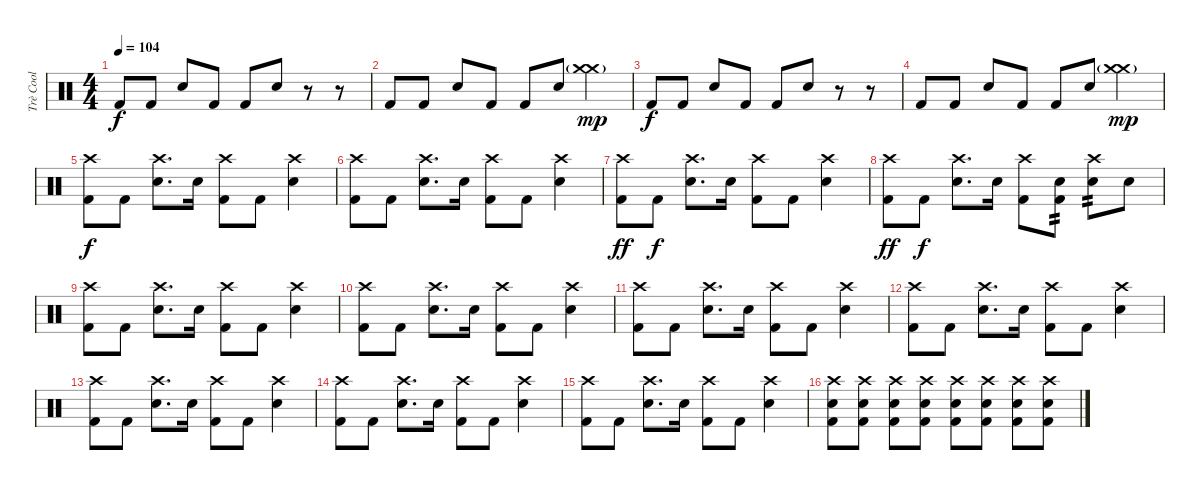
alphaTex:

\track ("Trè Cool" "Trè Cool") {instrument percussion}
\staff {score}
\articulation defaults
\ts (4 4)
\tempo 104
\clef neutral
\ks c "Kick (hit) 2".8{dy f} "Kick (hit) 2".8 "Snare (hit) 2".8 "Kick (hit) 2".8 "Kick (hit) 2".8 "Snare (hit) 2".8
r.8 r.8 |
"Kick (hit) 2".8 "Kick (hit) 2".8 "Snare (hit) 2".8 "Kick (hit) 2".8 "Kick (hit) 2".8 "Snare (hit) 2".8 ("Crash medium (hit)"{g} "Crash medium (hit)"{g}).4{dy mp} |
"Kick (hit) 2".8{dy f} "Kick (hit) 2".8 "Snare (hit) 2".8 "Kick (hit) 2".8 "Kick (hit) 2".8 "Snare (hit) 2".8 r.8 r.8 |
"Kick (hit) 2".8 "Kick (hit) 2".8 "Snare (hit) 2".8 "Kick (hit) 2".8 "Kick (hit) 2".8 "Snare (hit) 2".8 ("Crash medium (hit)"{g} "Crash medium (hit)"{g}).4{dy mp} |
("Crash high (hit)" "Kick (hit) 2").8{dy f} "Kick (hit) 2".8 ("Crash high (hit)" "Snare (hit) 2").8{d} "Snare (hit) 2".16 ("Crash high (hit)" "Kick (hit) 2").8 "Kick (hit) 2".8 ("Crash high (hit)" "Snare (hit) 2").4 |
("Crash high (hit)" "Kick (hit) 2").8 "Kick (hit) 2".8 ("Crash high (hit)" "Snare (hit) 2").8{d} "Snare (hit) 2".16 ("Crash high (hit)" "Kick (hit) 2").8 "Kick (hit) 2".8 ("Crash high (hit)" "Snare (hit) 2").4 |
("Crash high (hit)" "Kick (hit) 2").8{dy ff} "Kick (hit) 2".8{dy f} ("Crash high (hit)" "Snare (hit) 2").8{d} "Snare (hit) 2".16 ("Crash high (hit)" "Kick (hit) 2").8 "Kick (hit) 2".8 ("Crash high (hit)" "Snare (hit) 2").4 |
("Crash high (hit)" "Kick (hit) 2").8{dy ff} "Kick (hit) 2".8{dy f} ("Crash high (hit)" "Snare (hit) 2").8{d} "Snare (hit) 2".16 ("Crash high (hit)" "Kick (hit) 2").8 ("Snare (hit) 2" "Kick (hit) 2").8{tp 2} ("Crash high (hit)" "Snare (hit) 2").8{tp 2} "Snare (hit) 2".8 |
("Crash high (hit)" "Kick (hit) 2").8 "Kick (hit) 2".8 ("Crash high (hit)" "Snare (hit) 2").8{d} "Snare (hit) 2".16 ("Crash high (hit)" "Kick (hit) 2").8 "Kick (hit) 2".8 ("Crash high (hit)" "Snare (hit) 2").4 |
("Crash high (hit)" "Kick (hit) 2").8 "Kick (hit) 2".8 ("Crash high (hit)" "Snare (hit) 2").8{d} "Snare (hit) 2".16 ("Crash high (hit)" "Kick (hit) 2").8 "Kick (hit) 2".8 ("Crash high (hit)" "Snare (hit) 2").4 |
("Crash high (hit)" "Kick (hit) 2").8 "Kick (hit) 2".8 ("Crash high (hit)" "Snare (hit) 2").8{d} "Snare (hit) 2".16 ("Crash high (hit)" "Kick (hit) 2").8 "Kick (hit) 2".8 ("Crash high (hit)" "Snare (hit) 2").4 |
("Crash high (hit)" "Kick (hit) 2").8 "Kick (hit) 2".8 ("Crash high (hit)" "Snare (hit) 2").8{d} "Snare (hit) 2".16 ("Crash high (hit)" "Kick (hit) 2").8 "Kick (hit) 2".8 ("Crash high (hit)" "Snare (hit) 2").4 |
("Crash high (hit)" "Kick (hit) 2").8 "Kick (hit) 2".8 ("Crash high (hit)" "Snare (hit) 2").8{d} "Snare (hit) 2".16 ("Crash high (hit)" "Kick (hit) 2").8 "Kick (hit) 2".8 ("Crash high (hit)" "Snare (hit) 2").4 |
("Crash high (hit)" "Kick (hit) 2").8 "Kick (hit) 2".8 ("Crash high (hit)" "Snare (hit) 2").8{d} "Snare (hit) 2".16 ("Crash high (hit)" "Kick (hit) 2").8 "Kick (hit) 2".8 ("Crash high (hit)" "Snare (hit) 2").4 |
("Crash high (hit)" "Kick (hit) 2").8 "Kick (hit) 2".8 ("Crash high (hit)" "Snare (hit) 2").8{d} "Snare (hit) 2".16 ("Crash high (hit)" "Kick (hit) 2").8 "Kick (hit) 2".8 ("Crash high (hit)" "Snare (hit) 2").4 |
("Crash high (hit)" "Snare (hit) 2" "Kick (hit) 2").8 ("Crash high (hit)" "Snare (hit) 2" "Kick (hit) 2").8 ("Crash high (hit)" "Snare (hit) 2" "Kick (hit) 2").8 ("Crash high (hit)" "Snare (hit) 2" "Kick (hit) 2").8 ("Crash high (hit)" "Snare (hit) 2" "Kick (hit) 2").8 ("Crash high (hit)" "Snare (hit) 2" "Kick (hit) 2").8 ("Crash high (hit)" "Snare (hit) 2" "Kick (hit) 2").8 ("Crash high (hit)" "Snare (hit) 2" "Kick (hit) 2").8
